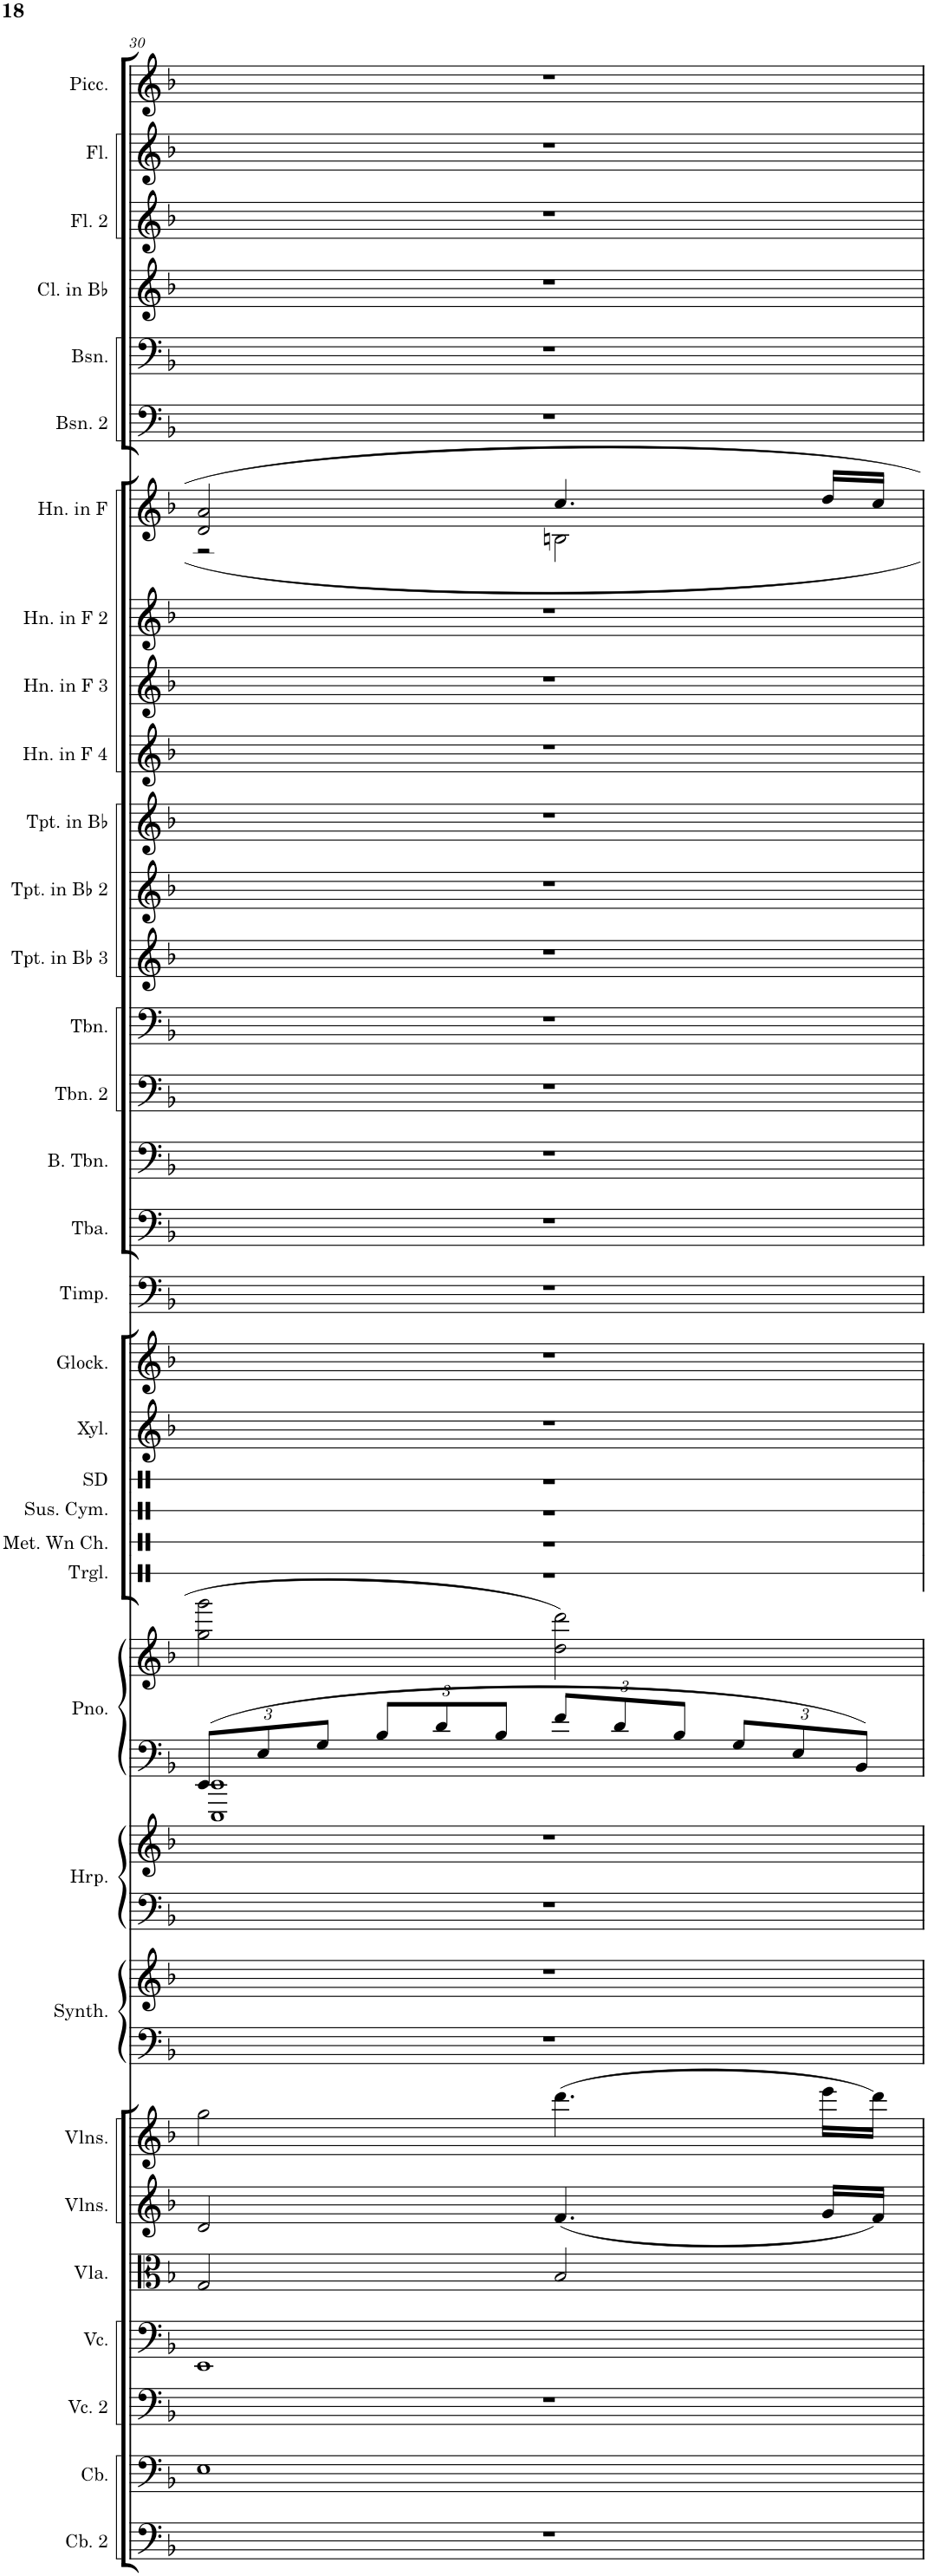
**kern	**kern	**kern	**kern	**kern	**kern	**kern	**kern	**kern	**kern	**kern	**kern	**kern	**kern	**kern	**kern	**kern	**kern	**kern	**kern	**kern	**kern	**kern	**kern	**kern	**kern	**kern	**kern	**kern	**kern	**kern	**kern	**kern	**kern
*part31	*part30	*part29	*part28	*part27	*part26	*part25	*part24	*part24	*part23	*part23	*part22	*part22	*part21	*part20	*part19	*part18	*part17	*part16	*part15	*part14	*part13	*part12	*part11	*part10	*part9	*part8	*part7	*part6	*part5	*part4	*part3	*part2	*part1
*staff34	*staff33	*staff32	*staff31	*staff30	*staff29	*staff28	*staff27	*staff26	*staff25	*staff24	*staff23	*staff22	*staff21	*staff20	*staff19	*staff18	*staff17	*staff16	*staff15	*staff14	*staff13	*staff12	*staff11	*staff10	*staff9	*staff8	*staff7	*staff6	*staff5	*staff4	*staff3	*staff2	*staff1
*I"Contrabass 2	*I"Contrabass	*I"Violoncello 2	*I"Violoncello	*I"Viola	*I"Violins	*I"Violins	*I"Saw Synthesizer	*	*I"Harp	*	*I"Piano	*	*I"Snare Drum	*I"Xylophone	*I"Glockenspiel	*I"Timpani	*I"Tuba	*I"Bass Trombone	*I"Trombone 2	*I"Trombone	*I"Trumpet in Bb 3	*I"Trumpet in Bb 2	*I"Trumpet in Bb	*I"Horn in F 4	*I"Horn in F 3	*I"Horn in F 2	*I"Horn in F	*I"Bassoon 2	*I"Bassoon	*I"Clarinet in Bb	*I"Flute 2	*I"Flute	*I"Piccolo
*I'Cb. 2	*I'Cb.	*I'Vc. 2	*I'Vc.	*I'Vla.	*I'Vlns.	*I'Vlns.	*I'Synth.	*	*I'Hrp.	*	*I'Pno.	*	*I'SD	*I'Xyl.	*I'Glock.	*I'Timp.	*I'Tba.	*I'B. Tbn.	*I'Tbn. 2	*I'Tbn.	*I'Tpt. in Bb 3	*I'Tpt. in Bb 2	*I'Tpt. in Bb	*I'Hn. in F 4	*I'Hn. in F 3	*I'Hn. in F 2	*I'Hn. in F	*I'Bsn. 2	*I'Bsn.	*I'Cl. in Bb	*I'Fl. 2	*I'Fl.	*I'Picc.
!!LO:PB:g=z
*clefF4	*clefF4	*clefF4	*clefF4	*clefC3	*clefG2	*clefG2	*clefF4	*clefG2	*clefF4	*clefG2	*clefF4	*clefG2	*clefX	*clefG2	*clefG2	*clefF4	*clefF4	*clefF4	*clefF4	*clefF4	*clefG2	*clefG2	*clefG2	*clefG2	*clefG2	*clefG2	*clefG2	*clefF4	*clefF4	*clefG2	*clefG2	*clefG2	*clefG2
*Trd7c12	*Trd7c12	*	*	*	*	*	*	*	*	*	*	*	*	*Trd-7c-12	*Trd-14c-24	*	*	*	*	*	*Trd1c2	*Trd1c2	*Trd1c2	*Trd4c7	*Trd4c7	*Trd4c7	*Trd4c7	*	*	*Trd1c2	*	*	*Trd-7c-12
*k[b-]	*k[b-]	*k[b-]	*k[b-]	*k[b-]	*k[b-]	*k[b-]	*k[b-]	*k[b-]	*k[b-]	*k[b-]	*k[b-]	*k[b-]	*k[]	*k[b-]	*k[b-]	*k[b-]	*k[b-]	*k[b-]	*k[b-]	*k[b-]	*k[b-]	*k[b-]	*k[b-]	*k[b-]	*k[b-]	*k[b-]	*k[b-]	*k[b-]	*k[b-]	*k[b-]	*k[b-]	*k[b-]	*k[b-]
*M4/4	*M4/4	*M4/4	*M4/4	*M4/4	*M4/4	*M4/4	*M4/4	*M4/4	*M4/4	*M4/4	*M4/4	*M4/4	*M4/4	*M4/4	*M4/4	*M4/4	*M4/4	*M4/4	*M4/4	*M4/4	*M4/4	*M4/4	*M4/4	*M4/4	*M4/4	*M4/4	*M4/4	*M4/4	*M4/4	*M4/4	*M4/4	*M4/4	*M4/4
*	*	*	*	*	*	*	*	*	*	*	*Xbrackettup	*	*	*	*	*	*	*	*	*	*	*	*	*	*	*	*	*	*	*	*	*	*
=30	=30	=30	=30	=30	=30	=30	=30	=30	=30	=30	=30	=30	=30	=30	=30	=30	=30	=30	=30	=30	=30	=30	=30	=30	=30	=30	=30	=30	=30	=30	=30	=30	=30
*	*	*	*	*	*	*	*	*	*	*	*^	*	*	*	*	*	*	*	*	*	*	*	*	*	*	*	*^	*	*	*	*	*	*
1r	1E	1r	1EE	2G/	2d/	2gg\	1r	1r	1r	1r	12EE/L	1EEE 1EE	2gg\ 2ggg\	1r	1r	1r	1r	1r	1r	1r	1r	1r	1r	1r	1r	1r	1r	2d/ 2a/	2r	1r	1r	1r	1r	1r	1r
.	.	.	.	.	.	.	.	.	.	.	12E/	.	.	.	.	.	.	.	.	.	.	.	.	.	.	.	.	.	.	.	.	.	.	.	.
.	.	.	.	.	.	.	.	.	.	.	12G/J	.	.	.	.	.	.	.	.	.	.	.	.	.	.	.	.	.	.	.	.	.	.	.	.
.	.	.	.	.	.	.	.	.	.	.	12B-/L	.	.	.	.	.	.	.	.	.	.	.	.	.	.	.	.	.	.	.	.	.	.	.	.
.	.	.	.	.	.	.	.	.	.	.	12d/	.	.	.	.	.	.	.	.	.	.	.	.	.	.	.	.	.	.	.	.	.	.	.	.
.	.	.	.	.	.	.	.	.	.	.	12B-/J	.	.	.	.	.	.	.	.	.	.	.	.	.	.	.	.	.	.	.	.	.	.	.	.
.	.	.	.	2B-/	(4.f/	(4.ddd\	.	.	.	.	12f/L	.	2dd\ 2ddd\	.	.	.	.	.	.	.	.	.	.	.	.	.	.	4.cc/	2Bn\	.	.	.	.	.	.
.	.	.	.	.	.	.	.	.	.	.	12d/	.	.	.	.	.	.	.	.	.	.	.	.	.	.	.	.	.	.	.	.	.	.	.	.
.	.	.	.	.	.	.	.	.	.	.	12B-/J	.	.	.	.	.	.	.	.	.	.	.	.	.	.	.	.	.	.	.	.	.	.	.	.
.	.	.	.	.	.	.	.	.	.	.	12G/L	.	.	.	.	.	.	.	.	.	.	.	.	.	.	.	.	.	.	.	.	.	.	.	.
.	.	.	.	.	.	.	.	.	.	.	12E/	.	.	.	.	.	.	.	.	.	.	.	.	.	.	.	.	.	.	.	.	.	.	.	.
.	.	.	.	.	16g/LL	16eee\LL	.	.	.	.	.	.	.	.	.	.	.	.	.	.	.	.	.	.	.	.	.	16dd/LL	.	.	.	.	.	.	.
.	.	.	.	.	.	.	.	.	.	.	12BB-/J	.	.	.	.	.	.	.	.	.	.	.	.	.	.	.	.	.	.	.	.	.	.	.	.
.	.	.	.	.	16f/JJ)	16ddd\JJ)	.	.	.	.	.	.	.	.	.	.	.	.	.	.	.	.	.	.	.	.	.	16cc/JJ	.	.	.	.	.	.	.
*	*	*	*	*	*	*	*	*	*	*	*v	*v	*	*	*	*	*	*	*	*	*	*	*	*	*	*	*	*v	*v	*	*	*	*	*	*
=	=	=	=	=	=	=	=	=	=	=	=	=	=	=	=	=	=	=	=	=	=	=	=	=	=	=	=	=	=	=	=	=	=
*-	*-	*-	*-	*-	*-	*-	*-	*-	*-	*-	*-	*-	*-	*-	*-	*-	*-	*-	*-	*-	*-	*-	*-	*-	*-	*-	*-	*-	*-	*-	*-	*-	*-
